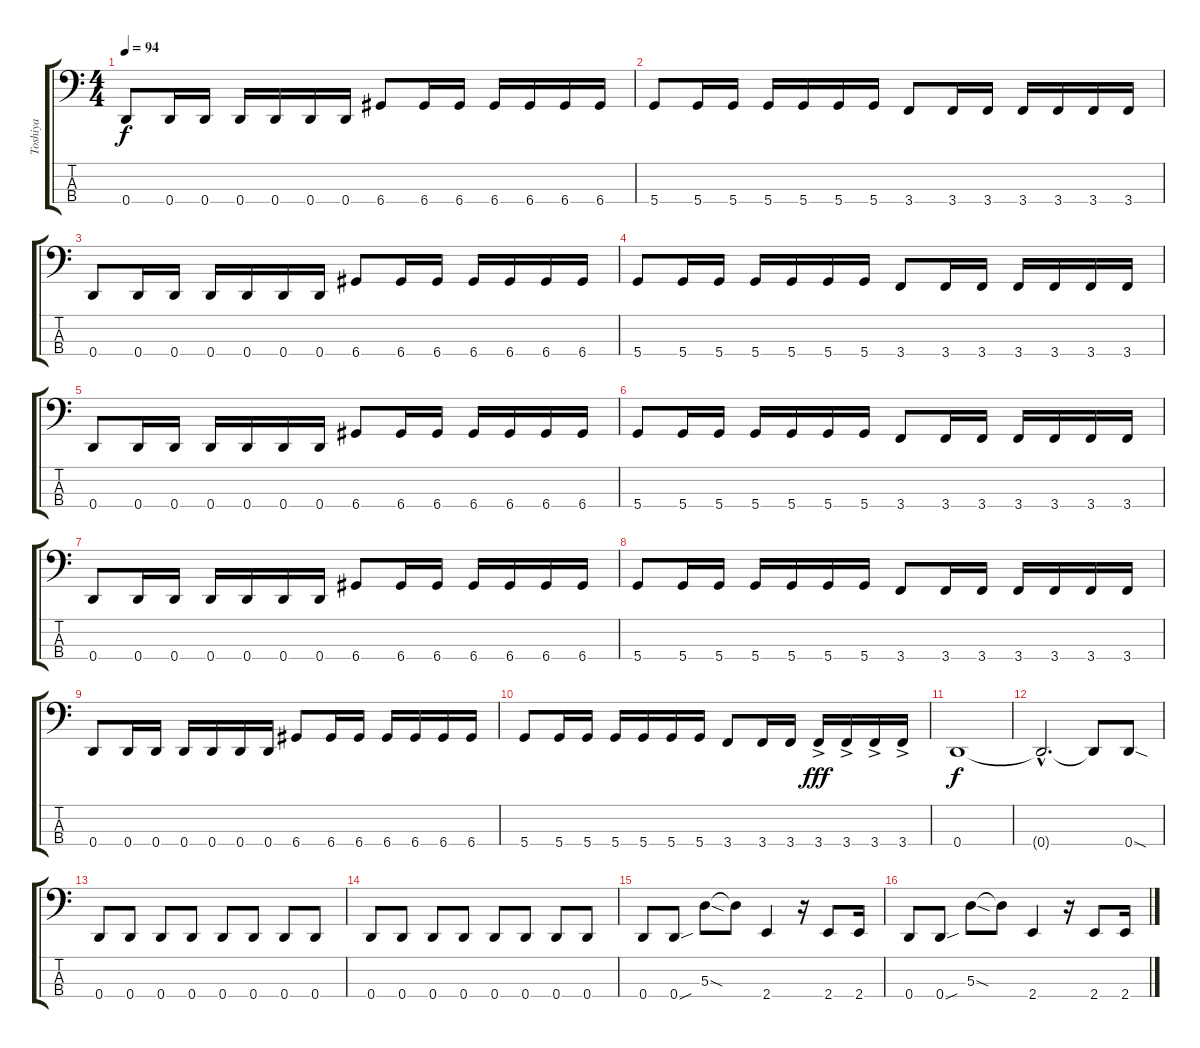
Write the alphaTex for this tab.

\track ("Toshiya" "Toshiya") {instrument electricbasspick}
\staff {score tabs}
\tuning (G2 D2 A1 D1) {hide}
\ts (4 4)
\tempo 94
\clef f4
\ks c
0.4.8{dy f} 0.4.16 0.4.16 0.4.16 0.4.16 0.4.16 0.4.16 6.4.8 6.4.16 6.4.16 6.4.16 6.4.16 6.4.16 6.4.16 |
5.4.8 5.4.16 5.4.16 5.4.16 5.4.16 5.4.16 5.4.16 3.4.8 3.4.16 3.4.16 3.4.16 3.4.16 3.4.16 3.4.16 |
0.4.8 0.4.16 0.4.16 0.4.16 0.4.16 0.4.16 0.4.16 6.4.8 6.4.16 6.4.16 6.4.16 6.4.16 6.4.16 6.4.16 |
5.4.8 5.4.16 5.4.16 5.4.16 5.4.16 5.4.16 5.4.16 3.4.8 3.4.16 3.4.16 3.4.16 3.4.16 3.4.16 3.4.16 |
0.4.8 0.4.16 0.4.16 0.4.16 0.4.16 0.4.16 0.4.16 6.4.8 6.4.16 6.4.16 6.4.16 6.4.16 6.4.16 6.4.16 |
5.4.8 5.4.16 5.4.16 5.4.16 5.4.16 5.4.16 5.4.16 3.4.8 3.4.16 3.4.16 3.4.16 3.4.16 3.4.16 3.4.16 |
0.4.8 0.4.16 0.4.16 0.4.16 0.4.16 0.4.16 0.4.16 6.4.8 6.4.16 6.4.16 6.4.16 6.4.16 6.4.16 6.4.16 |
5.4.8 5.4.16 5.4.16 5.4.16 5.4.16 5.4.16 5.4.16 3.4.8 3.4.16 3.4.16 3.4.16 3.4.16 3.4.16 3.4.16 |
0.4.8 0.4.16 0.4.16 0.4.16 0.4.16 0.4.16 0.4.16 6.4.8 6.4.16 6.4.16 6.4.16 6.4.16 6.4.16 6.4.16 |
5.4.8 5.4.16 5.4.16 5.4.16 5.4.16 5.4.16 5.4.16 3.4.8 3.4.16 3.4.16 3.4{ac}.16{dy fff} 3.4{ac}.16 3.4{ac}.16 3.4{ac}.16 |
0.4.1{dy f} |
0.4{hac t}.2{d} 0.4{t}.8 0.4{sod}.8 |
0.4.8 0.4.8 0.4.8 0.4.8 0.4.8 0.4.8 0.4.8 0.4.8 |
0.4.8 0.4.8 0.4.8 0.4.8 0.4.8 0.4.8 0.4.8 0.4.8 |
0.4.8 0.4{sou}.8 5.3{sod}.8 5.3{t}.8 2.4.4 r.16 2.4.8 2.4.16 |
0.4.8 0.4{sou}.8 5.3{sod}.8 5.3{t}.8 2.4.4 r.16 2.4.8 2.4.16
